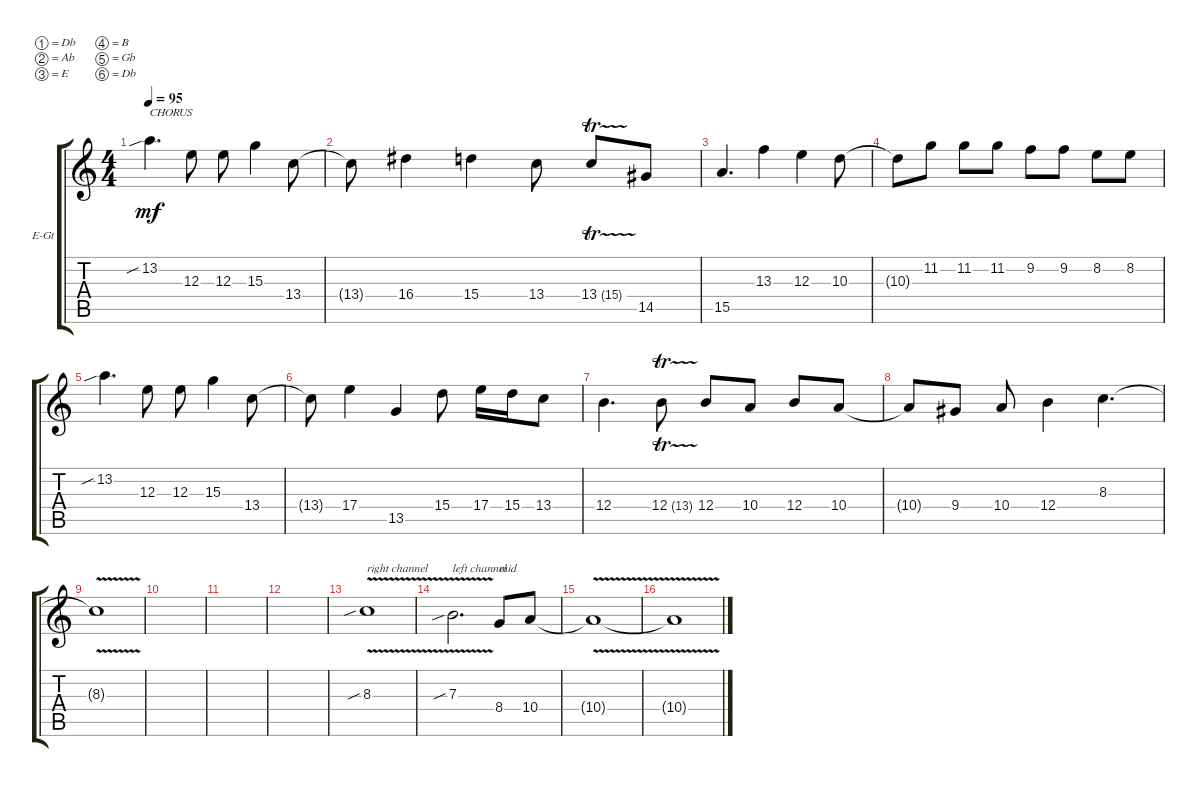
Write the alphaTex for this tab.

\bracketExtendMode groupsimilarinstruments
\firstSystemTrackNameOrientation horizontal
\otherSystemsTrackNameOrientation horizontal
\track ("Solo Guitar" "E-Gt") {instrument distortionguitar}
\staff {score tabs}
\tuning (Db4 Ab3 E3 B2 Gb2 Db2)
\ts (4 4)
\tempo 95
\clef g2
\ks c
13.2{sib}.4{d txt "CHORUS" dy mf} 12.3.8 12.3.8 15.3.4 13.4.8 |
13.4{t}.8 16.4.4 15.4.4 13.4.8 13.4{tr (15 16)}.8 14.5.8 |
15.5.4{d} 13.3.4 12.3.4 10.3.8 |
10.3{t}.8 11.2.8 11.2.8 11.2.8 9.2.8 9.2.8 8.2.8 8.2.8 |
13.2{sib}.4{d} 12.3.8 12.3.8 15.3.4 13.4.8 |
13.4{t}.8 17.4.4 13.5.4 15.4.8 17.4.16 15.4.16 13.4.8 |
12.4.4{d} 12.4{tr (13 16)}.8 12.4.8 10.4.8 12.4.8 10.4.8 |
10.4{t}.8 9.4.8 10.4.8 12.4.4 8.3.4{d} |
8.3{v t}.1 |
|
|
|
8.3{v sib}.1{txt "right channel"} |
7.3{v sib}.2{d txt "left channel"} 8.4.8{txt "mid"} 10.4.8 |
10.4{v t}.1 |
10.4{v t}.1
